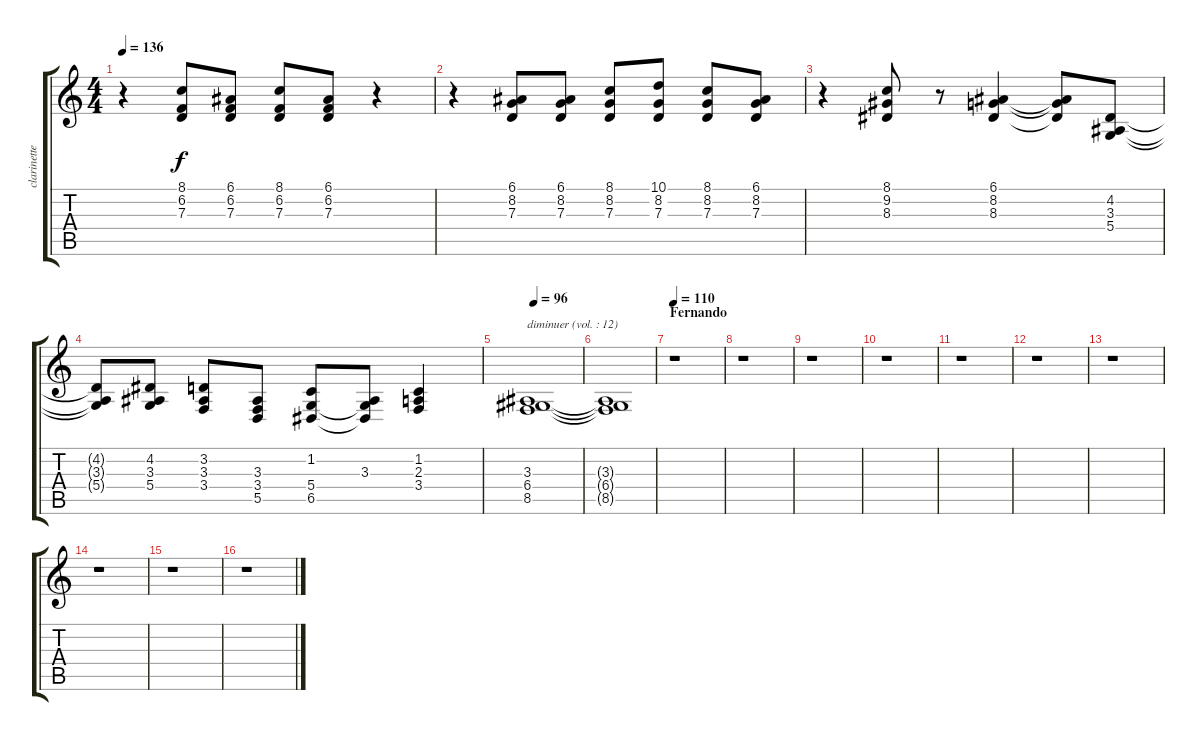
\track ("clarinettes" "clarinette") {instrument clarinet}
\staff {score tabs}
\tuning (E4 B3 G3 D3 A2 E2) {hide}
\ts (4 4)
\tempo 136
\clef g2
\ks c
r.4{dy f} (8.1 6.2 7.3).8 (6.1 6.2 7.3).8 (8.1 6.2 7.3).8 (6.1 6.2 7.3).8 r.4 |
r.4 (6.1 8.2 7.3).8 (6.1 8.2 7.3).8 (8.1 8.2 7.3).8 (10.1 8.2 7.3).8 (8.1 8.2 7.3).8 (6.1 8.2 7.3).8 |
r.4 (8.1 9.2 8.3).8 r.8 (6.1 8.2 8.3).4 (6.1{t} 8.2{t} 8.3{t}).8 (4.2 3.3 5.4).8 |
(4.2{t} 3.3{t} 5.4{t}).8 (4.2 3.3 5.4).8 (3.2 3.3 3.4).8 (3.3 3.4 5.5).8 (1.2 5.4 6.5).8 (3.3 5.4{t} 6.5{t}).8 (1.2 2.3 3.4).4 |
\tempo 96
(3.3 6.4 8.5).1{txt "diminuer (vol. : 12)" volume 12} |
(3.3{t} 6.4{t} 8.5{t}).1 |
\section ("" "Fernando")
\tempo 110
r.1 |
r.1 |
r.1 |
r.1 |
r.1 |
r.1 |
r.1 |
r.1 |
r.1 |
r.1
